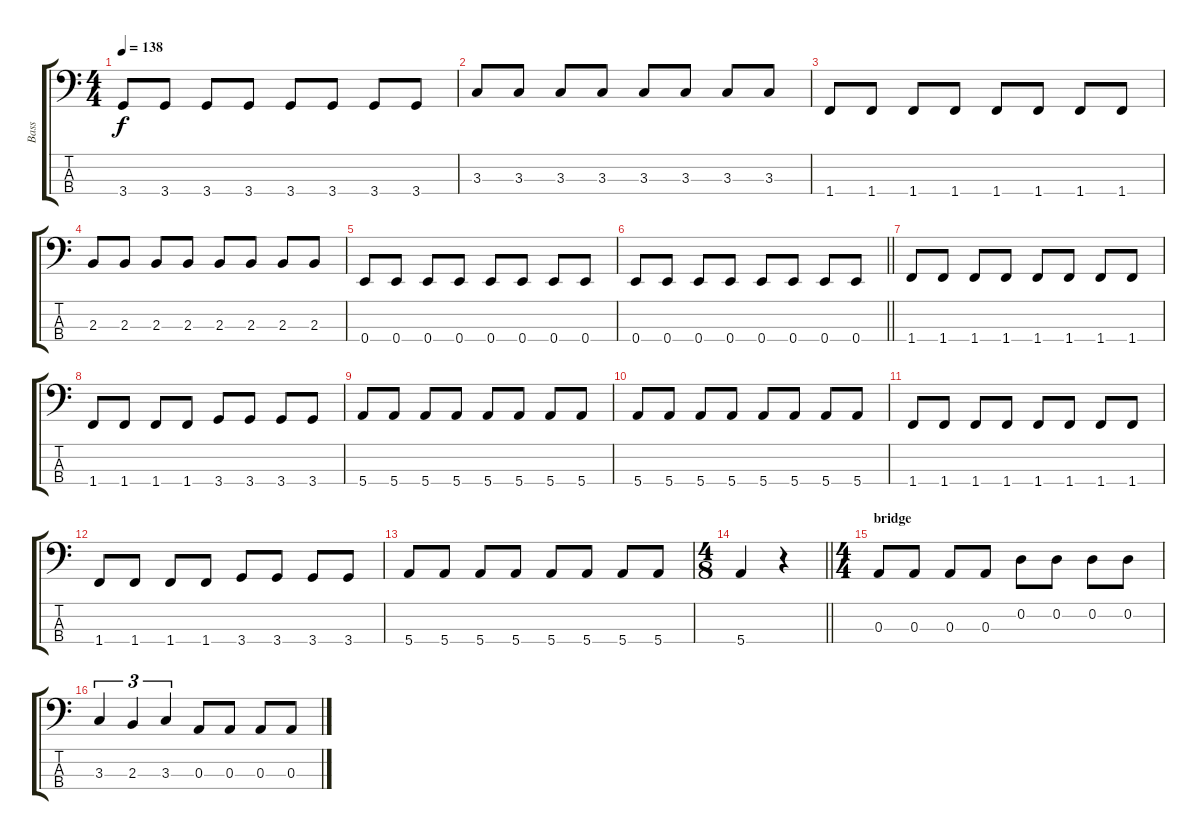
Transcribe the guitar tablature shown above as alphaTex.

\track ("Bass" "Bass") {instrument electricbassfinger}
\staff {score tabs}
\tuning (G2 D2 A1 E1) {hide}
\ts (4 4)
\tempo 138
\clef f4
\ks c
3.4.8{dy f} 3.4.8 3.4.8 3.4.8 3.4.8 3.4.8 3.4.8 3.4.8 |
3.3.8 3.3.8 3.3.8 3.3.8 3.3.8 3.3.8 3.3.8 3.3.8 |
1.4.8 1.4.8 1.4.8 1.4.8 1.4.8 1.4.8 1.4.8 1.4.8 |
2.3.8 2.3.8 2.3.8 2.3.8 2.3.8 2.3.8 2.3.8 2.3.8 |
0.4.8 0.4.8 0.4.8 0.4.8 0.4.8 0.4.8 0.4.8 0.4.8 |
\barLineRight lightlight
0.4.8 0.4.8 0.4.8 0.4.8 0.4.8 0.4.8 0.4.8 0.4.8 |
1.4.8 1.4.8 1.4.8 1.4.8 1.4.8 1.4.8 1.4.8 1.4.8 |
1.4.8 1.4.8 1.4.8 1.4.8 3.4.8 3.4.8 3.4.8 3.4.8 |
5.4.8 5.4.8 5.4.8 5.4.8 5.4.8 5.4.8 5.4.8 5.4.8 |
5.4.8 5.4.8 5.4.8 5.4.8 5.4.8 5.4.8 5.4.8 5.4.8 |
1.4.8 1.4.8 1.4.8 1.4.8 1.4.8 1.4.8 1.4.8 1.4.8 |
1.4.8 1.4.8 1.4.8 1.4.8 3.4.8 3.4.8 3.4.8 3.4.8 |
5.4.8 5.4.8 5.4.8 5.4.8 5.4.8 5.4.8 5.4.8 5.4.8 |
\ts (4 8)
\barLineRight lightlight
5.4.4 r.4 |
\ts (4 4)
\section ("" "bridge")
0.3.8 0.3.8 0.3.8 0.3.8 0.2.8 0.2.8 0.2.8 0.2.8 |
3.3.4{tu (3 2)} 2.3.4{tu (3 2)} 3.3.4{tu (3 2)} 0.3.8 0.3.8 0.3.8 0.3.8
